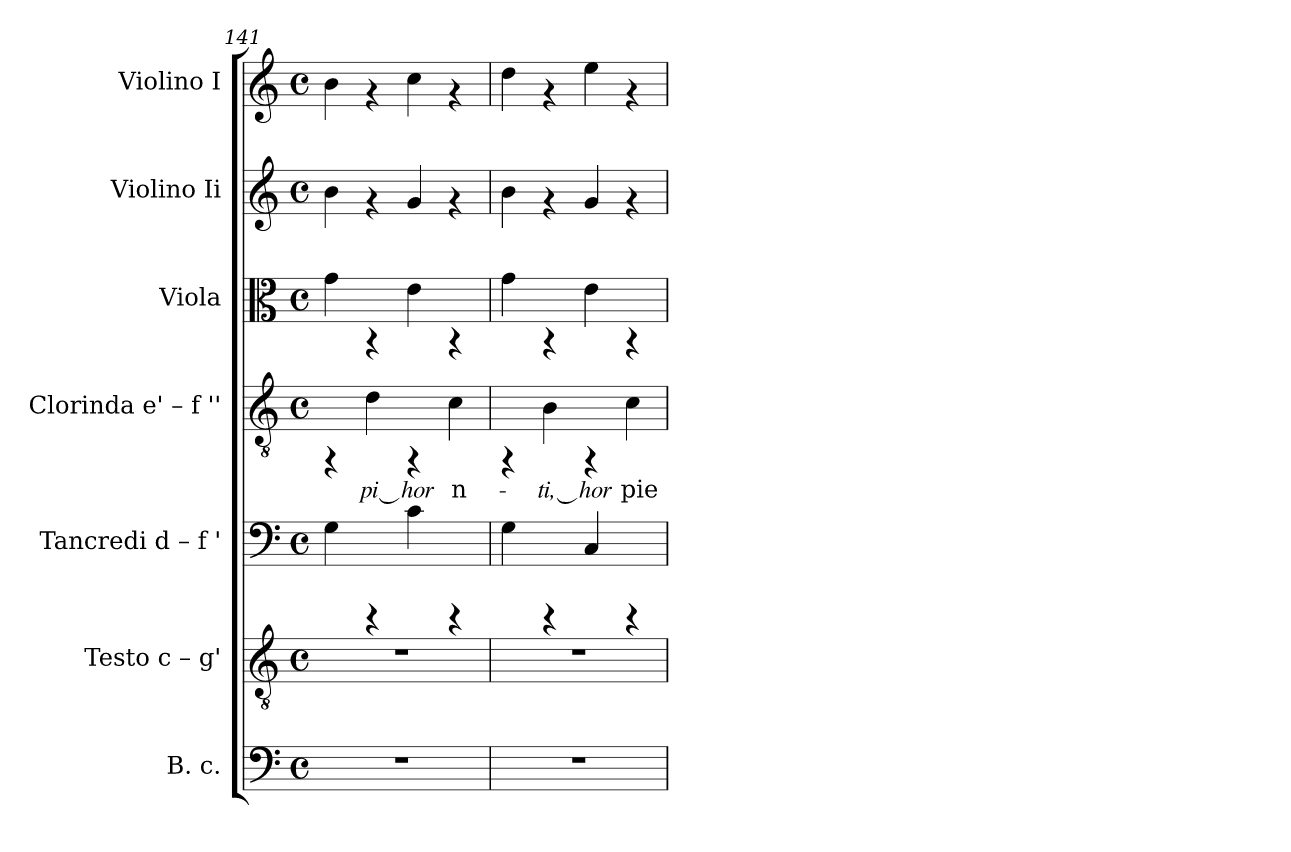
**kern	**kern	**kern	**kern	**text	**kern	**kern	**kern	**text
*part7	*part6	*part5	*part4	*part4	*part3	*part2	*part1	*part1
*staff7	*staff6	*staff5	*staff4	*staff4	*staff3	*staff2	*staff1	*staff1
*I"B. c.	*I"Testo  c – g'	*I"Tancredi  d – f '	*I"Clorinda  e' – f ''	*	*I"Viola	*I"Violino Ii	*I"Violino I	*
*clefF4	*clefGv2	*clefF4	*clefGv2	*	*clefC3	*clefG2	*clefG2	*
*k[]	*k[]	*k[]	*k[]	*	*k[]	*k[]	*k[]	*
*C:	*C:	*C:	*C:	*	*C:	*C:	*C:	*
*M4/4	*M4/4	*M4/4	*M4/4	*	*M4/4	*M4/4	*M4/4	*
*met(c)	*met(c)	*met(c)	*met(c)	*	*met(c)	*met(c)	*met(c)	*
=141	=141	=141	=141	=141	=141	=141	=141	=141
!	!	!	!	!	!	!	!	!LO:LY:b:cj
1r	1r	4G\	4rFF	.	4g\	4b\	4b\	.
!	!	!	!	!LO:LY:b:cj	!	!	!	!
.	.	4rCCC	4d\	-pi‿hor	4rAA	4rf	4rf	.
!	!	!	!	!	!	!	!	!LO:LY:b:cj
.	.	4c\	4rFF	.	4e\	4g/	4cc\	.
!	!	!	!	!LO:LY:b:cj	!	!	!	!
.	.	4rCCC	4c\	n-	4rAA	4rf	4rf	.
=142	=142	=142	=142	=142	=142	=142	=142	=142
!	!	!	!	!	!	!	!	!LO:LY:b:cj
1r	1r	4G\	4rFF	.	4g\	4b\	4dd\	.
!	!	!	!	!LO:LY:b:cj	!	!	!	!
.	.	4rCCC	4B\	-ti,‿hor	4rAA	4rf	4rf	.
!	!	!	!	!	!	!	!	!LO:LY:b:cj
.	.	4C/	4rFF	.	4e\	4g/	4ee\	.
!	!	!	!	!LO:LY:b:cj	!	!	!	!
.	.	4rCCC	4c\	pie-	4rAA	4rf	4rf	.
=	=	=	=	=	=	=	=	=
*-	*-	*-	*-	*-	*-	*-	*-	*-
